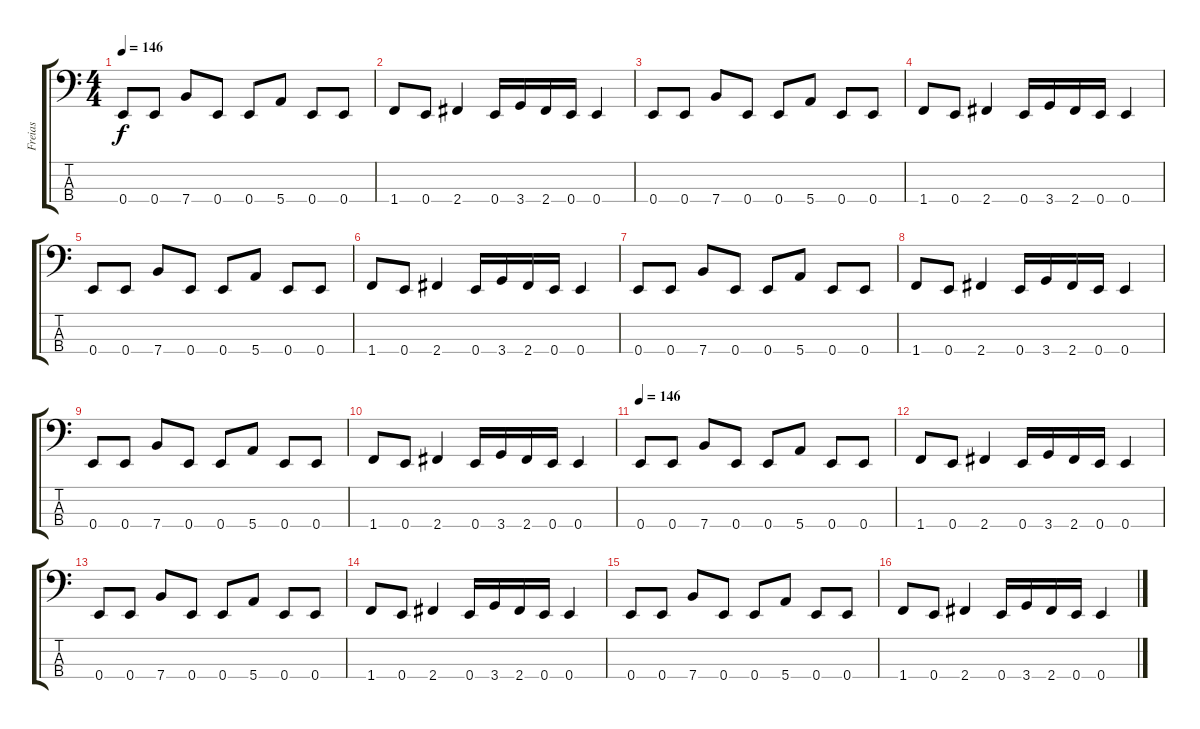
\track ("Freias" "Freias") {instrument electricbassfinger}
\staff {score tabs}
\tuning (G2 D2 A1 E1) {hide}
\ts (4 4)
\tempo 146
\clef f4
\ks c
0.4.8{dy f} 0.4.8 7.4.8 0.4.8 0.4.8 5.4.8 0.4.8 0.4.8 |
1.4.8 0.4.8 2.4.4 0.4.16 3.4.16 2.4.16 0.4.16 0.4.4 |
0.4.8 0.4.8 7.4.8 0.4.8 0.4.8 5.4.8 0.4.8 0.4.8 |
1.4.8 0.4.8 2.4.4 0.4.16 3.4.16 2.4.16 0.4.16 0.4.4 |
0.4.8 0.4.8 7.4.8 0.4.8 0.4.8 5.4.8 0.4.8 0.4.8 |
1.4.8 0.4.8 2.4.4 0.4.16 3.4.16 2.4.16 0.4.16 0.4.4 |
0.4.8 0.4.8 7.4.8 0.4.8 0.4.8 5.4.8 0.4.8 0.4.8 |
1.4.8 0.4.8 2.4.4 0.4.16 3.4.16 2.4.16 0.4.16 0.4.4 |
0.4.8 0.4.8 7.4.8 0.4.8 0.4.8 5.4.8 0.4.8 0.4.8 |
1.4.8 0.4.8 2.4.4 0.4.16 3.4.16 2.4.16 0.4.16 0.4.4 |
\tempo 146
0.4.8 0.4.8 7.4.8 0.4.8 0.4.8 5.4.8 0.4.8 0.4.8 |
1.4.8 0.4.8 2.4.4 0.4.16 3.4.16 2.4.16 0.4.16 0.4.4 |
0.4.8 0.4.8 7.4.8 0.4.8 0.4.8 5.4.8 0.4.8 0.4.8 |
1.4.8 0.4.8 2.4.4 0.4.16 3.4.16 2.4.16 0.4.16 0.4.4 |
0.4.8 0.4.8 7.4.8 0.4.8 0.4.8 5.4.8 0.4.8 0.4.8 |
1.4.8 0.4.8 2.4.4 0.4.16 3.4.16 2.4.16 0.4.16 0.4.4
